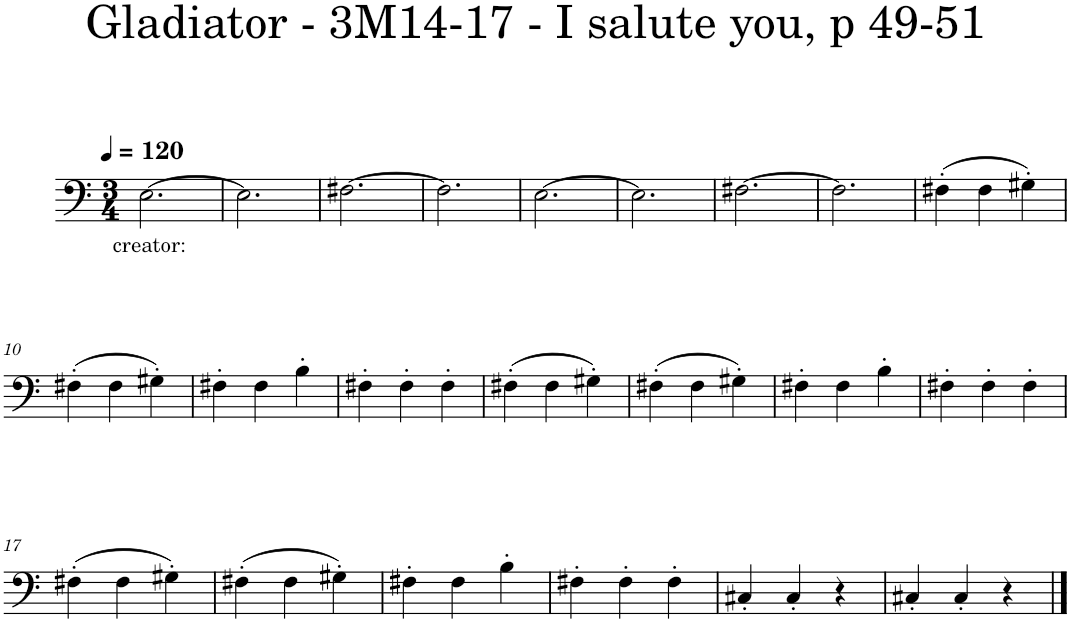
**kern	**text
*part1	*part1
*staff1	*staff1
*I"Piano, \new:Baritones	*
*I'Pno.	*
*clefF4	*
*k[]	*
*M3/4	*
*MM120	*
=1	=1
!	!LO:LY:b
[2.E\	creator:
=2	=2
2.E\]	.
=3	=3
[2.F#X\	.
=4	=4
2.F#\]	.
=5	=5
[2.E\	.
=6	=6
2.E\]	.
=7	=7
[2.F#X\	.
=8	=8
2.F#\]	.
=9	=9
(4F#X'\	.
4F#\	.
4G#X'\)	.
!!LO:LB:g=z
=10	=10
(4F#X'\	.
4F#\	.
4G#X'\)	.
=11	=11
4F#X'\	.
4F#\	.
4B'\	.
=12	=12
4F#X'\	.
4F#'\	.
4F#'\	.
=13	=13
(4F#X'\	.
4F#\	.
4G#X'\)	.
=14	=14
(4F#X'\	.
4F#\	.
4G#X'\)	.
=15	=15
4F#X'\	.
4F#\	.
4B'\	.
=16	=16
4F#X'\	.
4F#'\	.
4F#'\	.
!!LO:LB:g=z
=17	=17
(4F#X'\	.
4F#\	.
4G#X'\)	.
=18	=18
(4F#X'\	.
4F#\	.
4G#X'\)	.
=19	=19
4F#X'\	.
4F#\	.
4B'\	.
=20	=20
4F#X'\	.
4F#'\	.
4F#'\	.
=21	=21
4C#X'/	.
4C#'/	.
4r	.
=22	=22
4C#X'/	.
4C#'/	.
4r	.
==	==
*-	*-
